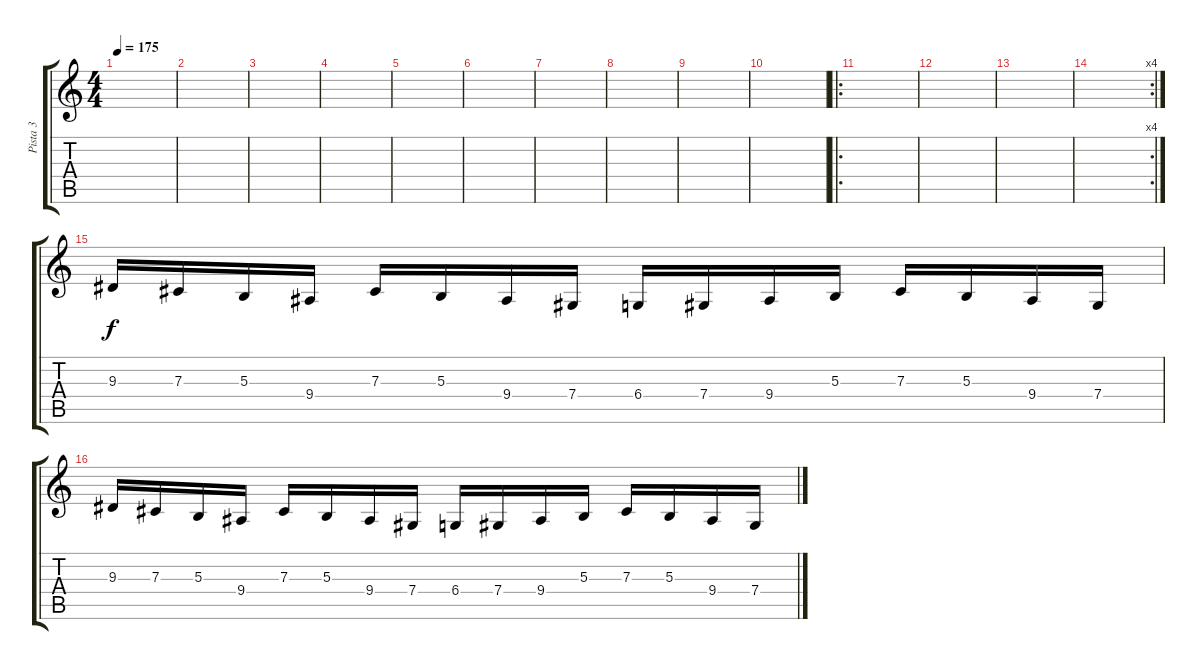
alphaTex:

\track ("Pista 3" "Pista 3") {instrument harpsichord}
\staff {score tabs}
\tuning (Eb4 Bb3 Gb3 Db3 Ab2 Eb2) {hide}
\ts (4 4)
\tempo 175
\clef g2
\ks c
|
|
|
|
|
|
|
|
|
|
\ro
|
|
|
\rc 4
|
9.3.16 7.3.16 5.3.16 9.4.16 7.3.16 5.3.16 9.4.16 7.4.16 6.4.16 7.4.16 9.4.16 5.3.16 7.3.16 5.3.16 9.4.16 7.4.16 |
9.3.16 7.3.16 5.3.16 9.4.16 7.3.16 5.3.16 9.4.16 7.4.16 6.4.16 7.4.16 9.4.16 5.3.16 7.3.16 5.3.16 9.4.16 7.4.16
